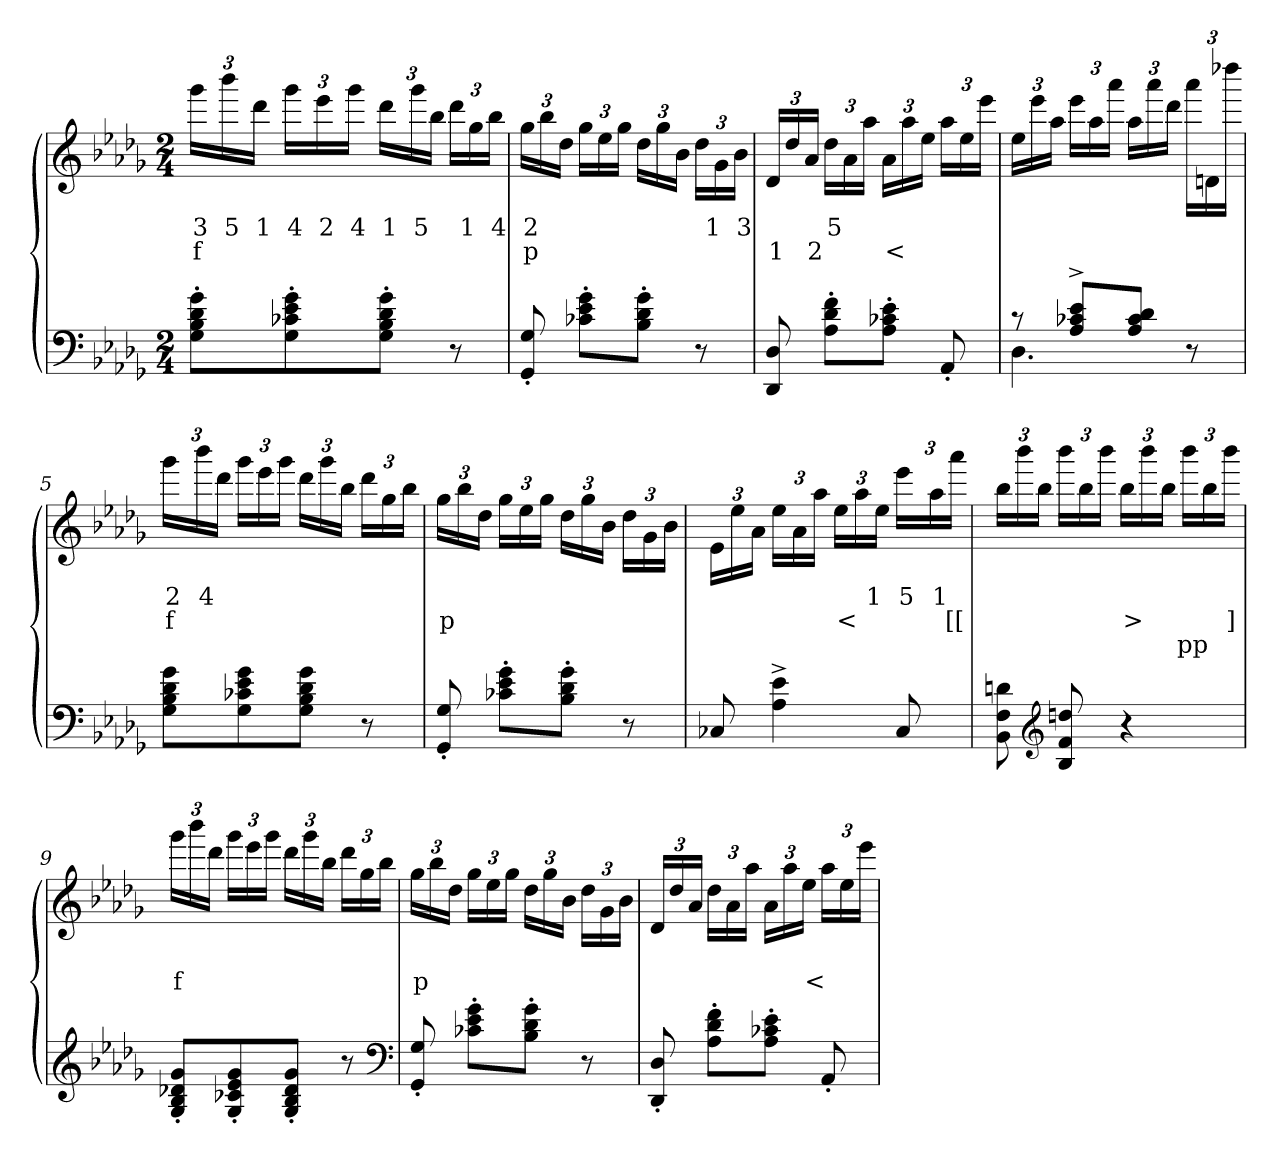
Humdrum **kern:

**kern	**kern	**text	**text	**text
*part2	*part1	*part1	*part1	*part1
*staff2	*staff1	*staff1	*staff1	*staff1
*clefF4	*clefG2	*	*	*
*k[b-e-a-d-g-]	*k[b-e-a-d-g-]	*	*	*
*M2/4	*M2/4	*	*	*
=1	=1	=1	=1	=1
8g-'> 8d-'> 8B-'> 8G-'>L	24ggg-LL	3	f	.
.	24bbb-	5	.	.
.	24ddd-JJ	1	.	.
8g-'> 8e-'> 8c-X'> 8G-'>	24ggg-LL	4	.	.
.	24eee-	2	.	.
.	24ggg-JJ	4	.	.
8g-'> 8d-'> 8B-'> 8G-'>J	24ddd-LL	1	.	.
.	24ggg-	5	.	.
.	24bb-JJ	.	.	.
8r	24ddd-LL	.	.	.
.	24gg-	1	.	.
.	24bb-JJ	4	.	.
=2	=2	=2	=2	=2
8G-'> 8GG-'>	24gg-LL	2	p	.
.	24bb-	.	.	.
.	24dd-JJ	.	.	.
8g-'> 8e-'> 8c-X'>L	24gg-LL	.	.	.
.	24ee-	.	.	.
.	24gg-JJ	.	.	.
8g-'> 8d-'> 8B-'>J	24dd-LL	.	.	.
.	24gg-	.	.	.
.	24b-JJ	.	.	.
8r	24dd-LL	.	.	.
.	24g-	1	.	.
.	24b-JJ	3	.	.
=3	=3	=3	=3	=3
8D- 8DD-	24d-LL	.	1	.
.	24dd-	.	.	.
.	24a-JJ	.	2	.
8f'> 8d-'> 8A-'>L	24dd-LL	5	.	.
.	24a-	.	.	.
.	24aa-JJ	.	.	.
8e-'> 8c-X'> 8A-'>J	24a-LL	.	<	.
.	24aa-	.	.	.
.	24ee-JJ	.	.	.
8AA-'>	24aa-LL	.	.	.
.	24ee-	.	.	.
.	24eee-JJ	.	.	.
=4	=4	=4	=4	=4
*^	*	*	*	*
8r	4.D-	24ee-LL	.	.	.
.	.	24eee-	.	.	.
.	.	24aa-JJ	.	.	.
8e-^> 8c-X^> 8A-^>L	.	24eee-LL	.	.	.
.	.	24aa-	.	.	.
.	.	24aaa-JJ	.	.	.
8d- 8c- 8A-J	.	24aa-LL	.	.	.
.	.	24aaa-	.	.	.
.	.	24ddd-JJ	.	.	.
8ryy	8r	24aaa-LL	.	.	.
.	.	24dn	.	.	.
.	.	24dddd-XJJ	.	.	.
*v	*v	*	*	*	*
=5	=5	=5	=5	=5
8g- 8d- 8B- 8G-L	24ggg-LL	2	f	.
.	24bbb-	4	.	.
.	24ddd-JJ	.	.	.
8g- 8e- 8c-X 8G-	24ggg-LL	.	.	.
.	24eee-	.	.	.
.	24ggg-JJ	.	.	.
8g- 8d- 8B- 8G-J	24ddd-LL	.	.	.
.	24ggg-	.	.	.
.	24bb-JJ	.	.	.
8r	24ddd-LL	.	.	.
.	24gg-	.	.	.
.	24bb-JJ	.	.	.
=6	=6	=6	=6	=6
8G-'> 8GG-'>	24gg-LL	.	p	.
.	24bb-	.	.	.
.	24dd-JJ	.	.	.
8g-'> 8e-'> 8c-X'>L	24gg-LL	.	.	.
.	24ee-	.	.	.
.	24gg-JJ	.	.	.
8g-'> 8d-'> 8B-'>J	24dd-LL	.	.	.
.	24gg-	.	.	.
.	24b-JJ	.	.	.
8r	24dd-LL	.	.	.
.	24g-	.	.	.
.	24b-JJ	.	.	.
=7	=7	=7	=7	=7
8C-X	24e-\LL	.	.	.
.	24ee-	.	.	.
.	24a-JJ	.	.	.
4e-^> 4A-^>	24ee-LL	.	.	.
.	24a-	.	.	.
.	24aa-JJ	.	.	.
.	24ee-LL	.	<	.
.	24aa-	.	.	.
.	24ee-JJ	1	.	.
8C-	24eee-LL	5	.	.
.	24aa-	1	.	.
.	24aaa-JJ	.	[[	.
=8	=8	=8	=8	=8
8dn 8F 8BB-	24bb-LL	.	.	.
.	24bbb-	.	.	.
.	24bb-JJ	.	.	.
*clefG2	*	*	*	*
8ddn 8f 8B-	24bbb-LL	.	.	.
.	24bb-	.	.	.
.	24bbb-JJ	.	.	.
4r	24bb-LL	.	>	.
.	24bbb-	.	.	.
.	24bb-JJ	.	.	.
.	24bbb-LL	.	.	pp
.	24bb-	.	.	.
.	24bbb-JJ	.	]	.
=9	=9	=9	=9	=9
8g-'> 8d-X'> 8B-'> 8G-'>L	24ggg-LL	.	f	.
.	24bbb-	.	.	.
.	24ddd-JJ	.	.	.
8g-'> 8e-'> 8c-X'> 8G-'>	24ggg-LL	.	.	.
.	24eee-	.	.	.
.	24ggg-JJ	.	.	.
8g-'> 8d-'> 8B-'> 8G-'>J	24ddd-LL	.	.	.
.	24ggg-	.	.	.
.	24bb-JJ	.	.	.
8r	24ddd-LL	.	.	.
.	24gg-	.	.	.
.	24bb-JJ	.	.	.
*clefF4	*	*	*	*
=10	=10	=10	=10	=10
8G-'> 8GG-'>	24gg-LL	.	p	.
.	24bb-	.	.	.
.	24dd-JJ	.	.	.
8g-'> 8e-'> 8c-X'>L	24gg-LL	.	.	.
.	24ee-	.	.	.
.	24gg-JJ	.	.	.
8g-'> 8d-'> 8B-'>J	24dd-LL	.	.	.
.	24gg-	.	.	.
.	24b-JJ	.	.	.
8r	24dd-LL	.	.	.
.	24g-	.	.	.
.	24b-JJ	.	.	.
=11	=11	=11	=11	=11
8D-'> 8DD-'>	24d-LL	.	.	.
.	24dd-	.	.	.
.	24a-JJ	.	.	.
8f'> 8d-'> 8A-'>L	24dd-LL	.	.	.
.	24a-	.	.	.
.	24aa-JJ	.	.	.
8e-'> 8c-X'> 8A-'>J	24a-LL	.	.	.
.	24aa-	.	.	.
.	24ee-JJ	.	<	.
8AA-'>	24aa-LL	.	.	.
.	24ee-	.	.	.
.	24eee-JJ	.	.	.
=	=	=	=	=
*-	*-	*-	*-	*-
